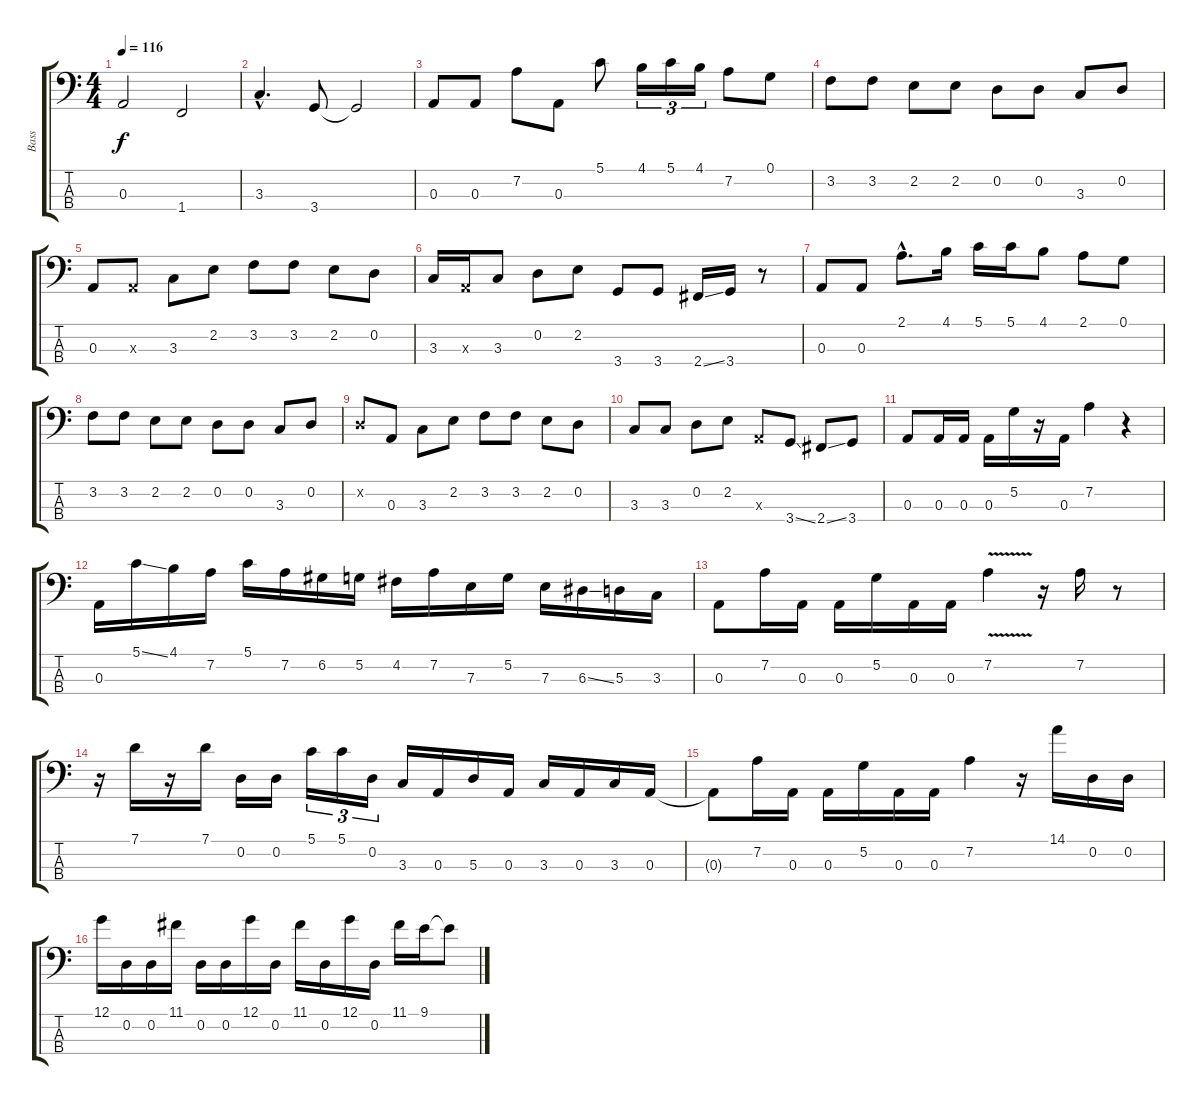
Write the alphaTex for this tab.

\track ("Bass" "Bass") {instrument electricbassfinger}
\staff {score tabs}
\tuning (G2 D2 A1 E1) {hide}
\ts (4 4)
\tempo 116
\clef f4
\ks c
0.3.2{dy f} 1.4.2 |
3.3{hac}.4{d} 3.4.8 3.4{t}.2 |
0.3.8 0.3.8 7.2.8 0.3.8 5.1.8 4.1.16{tu (3 2)} 5.1.16{tu (3 2)} 4.1.16{tu (3 2)} 7.2.8 0.1.8 |
3.2.8 3.2.8 2.2.8 2.2.8 0.2.8 0.2.8 3.3.8 0.2.8 |
0.3.8 0.3{x}.8 3.3.8 2.2.8 3.2.8 3.2.8 2.2.8 0.2.8 |
3.3.16 0.3{x}.16 3.3.8 0.2.8 2.2.8 3.4.8 3.4.8 2.4{ss}.16 3.4.16 r.8 |
0.3.8 0.3.8 2.1{hac}.8{d} 4.1.16 5.1.16 5.1.16 4.1.8 2.1.8 0.1.8 |
3.2.8 3.2.8 2.2.8 2.2.8 0.2.8 0.2.8 3.3.8 0.2.8 |
0.2{x}.8 0.3.8 3.3.8 2.2.8 3.2.8 3.2.8 2.2.8 0.2.8 |
3.3.8 3.3.8 0.2.8 2.2.8 0.3{x}.8 3.4{ss}.8 2.4{ss}.8 3.4.8 |
0.3.8 0.3.16 0.3.16 0.3.16 5.2.16 r.16 0.3.16 7.2.4 r.4 |
0.3.16 5.1{ss}.16 4.1.16 7.2.16 5.1.16 7.2.16 6.2.16 5.2.16 4.2.16 7.2.16 7.3.16 5.2.16 7.3.16 6.3{ss}.16 5.3.16 3.3.16 |
0.3.8 7.2.16 0.3.16 0.3.16 5.2.16 0.3.16 0.3.16 7.2{v}.4 r.16 7.2.16 r.8 |
r.16 7.1.16 r.16 7.1.16 0.2.16 0.2.16 5.1.16{tu (3 2)} 5.1.16{tu (3 2)} 0.2.16{tu (3 2)} 3.3.16 0.3.16 5.3.16 0.3.16 3.3.16 0.3.16 3.3.16 0.3.16 |
0.3{t}.8 7.2.16 0.3.16 0.3.16 5.2.16 0.3.16 0.3.16 7.2.4 r.16 14.1.16 0.2.16 0.2.16 |
12.1.16 0.2.16 0.2.16 11.1.16 0.2.16 0.2.16 12.1.16 0.2.16 11.1.16 0.2.16 12.1.16 0.2.16 11.1.16 9.1.16 9.1{t}.8
